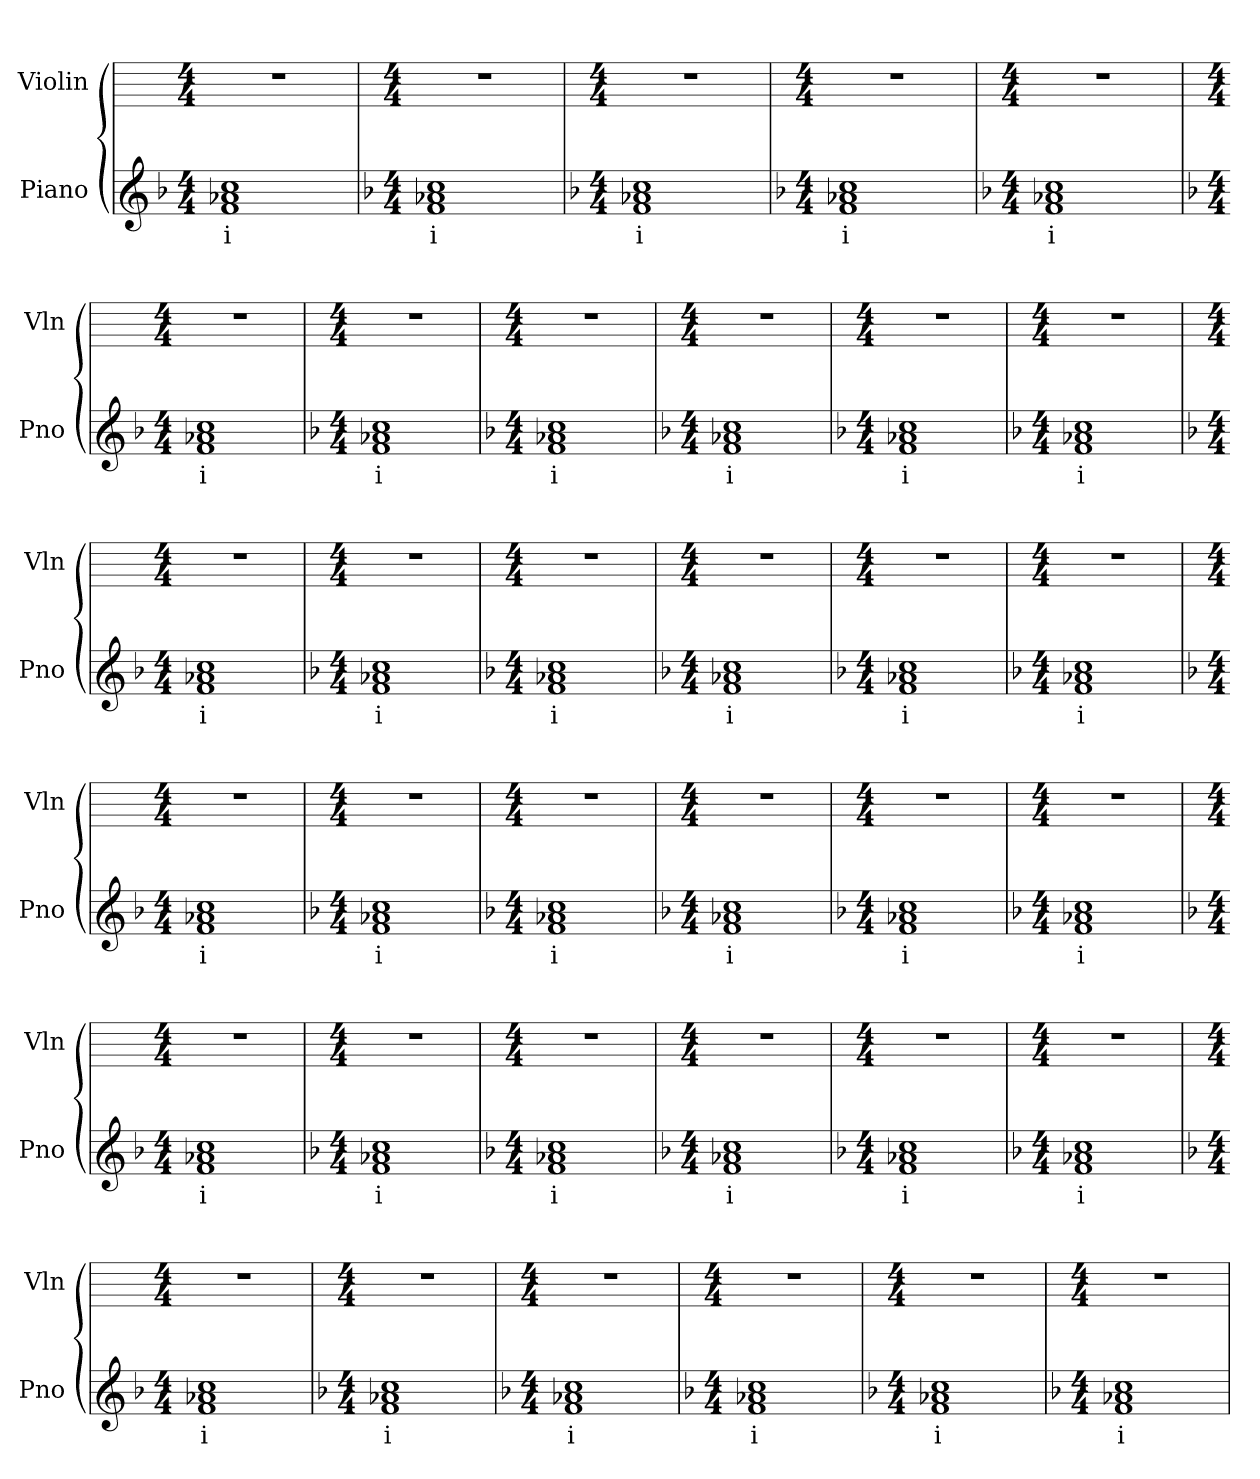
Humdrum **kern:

**kern	**text	**kern
*part2	*part2	*part1
*staff2	*staff2	*staff1
*I"Piano	*	*I"Violin
*I'Pno	*	*I'Vln
*k[b-]	*	*
*F:	*	*
*M4/4	*	*M4/4
=	=	=
1f 1a-X 1cc	i	1r
=	=	=
*k[b-]	*	*
*F:	*	*
*M4/4	*	*M4/4
1f 1a-X 1cc	i	1r
=	=	=
*k[b-]	*	*
*F:	*	*
*M4/4	*	*M4/4
1f 1a-X 1cc	i	1r
=	=	=
*k[b-]	*	*
*F:	*	*
*M4/4	*	*M4/4
1f 1a-X 1cc	i	1r
=	=	=
*k[b-]	*	*
*F:	*	*
*M4/4	*	*M4/4
1f 1a-X 1cc	i	1r
=	=	=
*k[b-]	*	*
*F:	*	*
*M4/4	*	*M4/4
1f 1a-X 1cc	i	1r
=	=	=
*k[b-]	*	*
*F:	*	*
*M4/4	*	*M4/4
1f 1a-X 1cc	i	1r
=	=	=
*k[b-]	*	*
*F:	*	*
*M4/4	*	*M4/4
1f 1a-X 1cc	i	1r
=	=	=
*k[b-]	*	*
*F:	*	*
*M4/4	*	*M4/4
1f 1a-X 1cc	i	1r
=	=	=
*k[b-]	*	*
*F:	*	*
*M4/4	*	*M4/4
1f 1a-X 1cc	i	1r
=	=	=
*k[b-]	*	*
*F:	*	*
*M4/4	*	*M4/4
1f 1a-X 1cc	i	1r
=	=	=
*k[b-]	*	*
*F:	*	*
*M4/4	*	*M4/4
1f 1a-X 1cc	i	1r
=	=	=
*k[b-]	*	*
*F:	*	*
*M4/4	*	*M4/4
1f 1a-X 1cc	i	1r
=	=	=
*k[b-]	*	*
*F:	*	*
*M4/4	*	*M4/4
1f 1a-X 1cc	i	1r
=	=	=
*k[b-]	*	*
*F:	*	*
*M4/4	*	*M4/4
1f 1a-X 1cc	i	1r
=	=	=
*k[b-]	*	*
*F:	*	*
*M4/4	*	*M4/4
1f 1a-X 1cc	i	1r
=	=	=
*k[b-]	*	*
*F:	*	*
*M4/4	*	*M4/4
1f 1a-X 1cc	i	1r
=	=	=
*k[b-]	*	*
*F:	*	*
*M4/4	*	*M4/4
1f 1a-X 1cc	i	1r
=	=	=
*k[b-]	*	*
*F:	*	*
*M4/4	*	*M4/4
1f 1a-X 1cc	i	1r
=	=	=
*k[b-]	*	*
*F:	*	*
*M4/4	*	*M4/4
1f 1a-X 1cc	i	1r
=	=	=
*k[b-]	*	*
*F:	*	*
*M4/4	*	*M4/4
1f 1a-X 1cc	i	1r
=	=	=
*k[b-]	*	*
*F:	*	*
*M4/4	*	*M4/4
1f 1a-X 1cc	i	1r
=	=	=
*k[b-]	*	*
*F:	*	*
*M4/4	*	*M4/4
1f 1a-X 1cc	i	1r
=	=	=
*k[b-]	*	*
*F:	*	*
*M4/4	*	*M4/4
1f 1a-X 1cc	i	1r
=	=	=
*k[b-]	*	*
*F:	*	*
*M4/4	*	*M4/4
1f 1a-X 1cc	i	1r
=	=	=
*k[b-]	*	*
*F:	*	*
*M4/4	*	*M4/4
1f 1a-X 1cc	i	1r
=	=	=
*k[b-]	*	*
*F:	*	*
*M4/4	*	*M4/4
1f 1a-X 1cc	i	1r
=	=	=
*k[b-]	*	*
*F:	*	*
*M4/4	*	*M4/4
1f 1a-X 1cc	i	1r
=	=	=
*k[b-]	*	*
*F:	*	*
*M4/4	*	*M4/4
1f 1a-X 1cc	i	1r
=	=	=
*k[b-]	*	*
*F:	*	*
*M4/4	*	*M4/4
1f 1a-X 1cc	i	1r
=	=	=
*k[b-]	*	*
*F:	*	*
*M4/4	*	*M4/4
1f 1a-X 1cc	i	1r
=	=	=
*k[b-]	*	*
*F:	*	*
*M4/4	*	*M4/4
1f 1a-X 1cc	i	1r
=	=	=
*k[b-]	*	*
*F:	*	*
*M4/4	*	*M4/4
1f 1a-X 1cc	i	1r
=	=	=
*k[b-]	*	*
*F:	*	*
*M4/4	*	*M4/4
1f 1a-X 1cc	i	1r
=	=	=
*k[b-]	*	*
*F:	*	*
*M4/4	*	*M4/4
1f 1a-X 1cc	i	1r
=	=	=
*-	*-	*-
